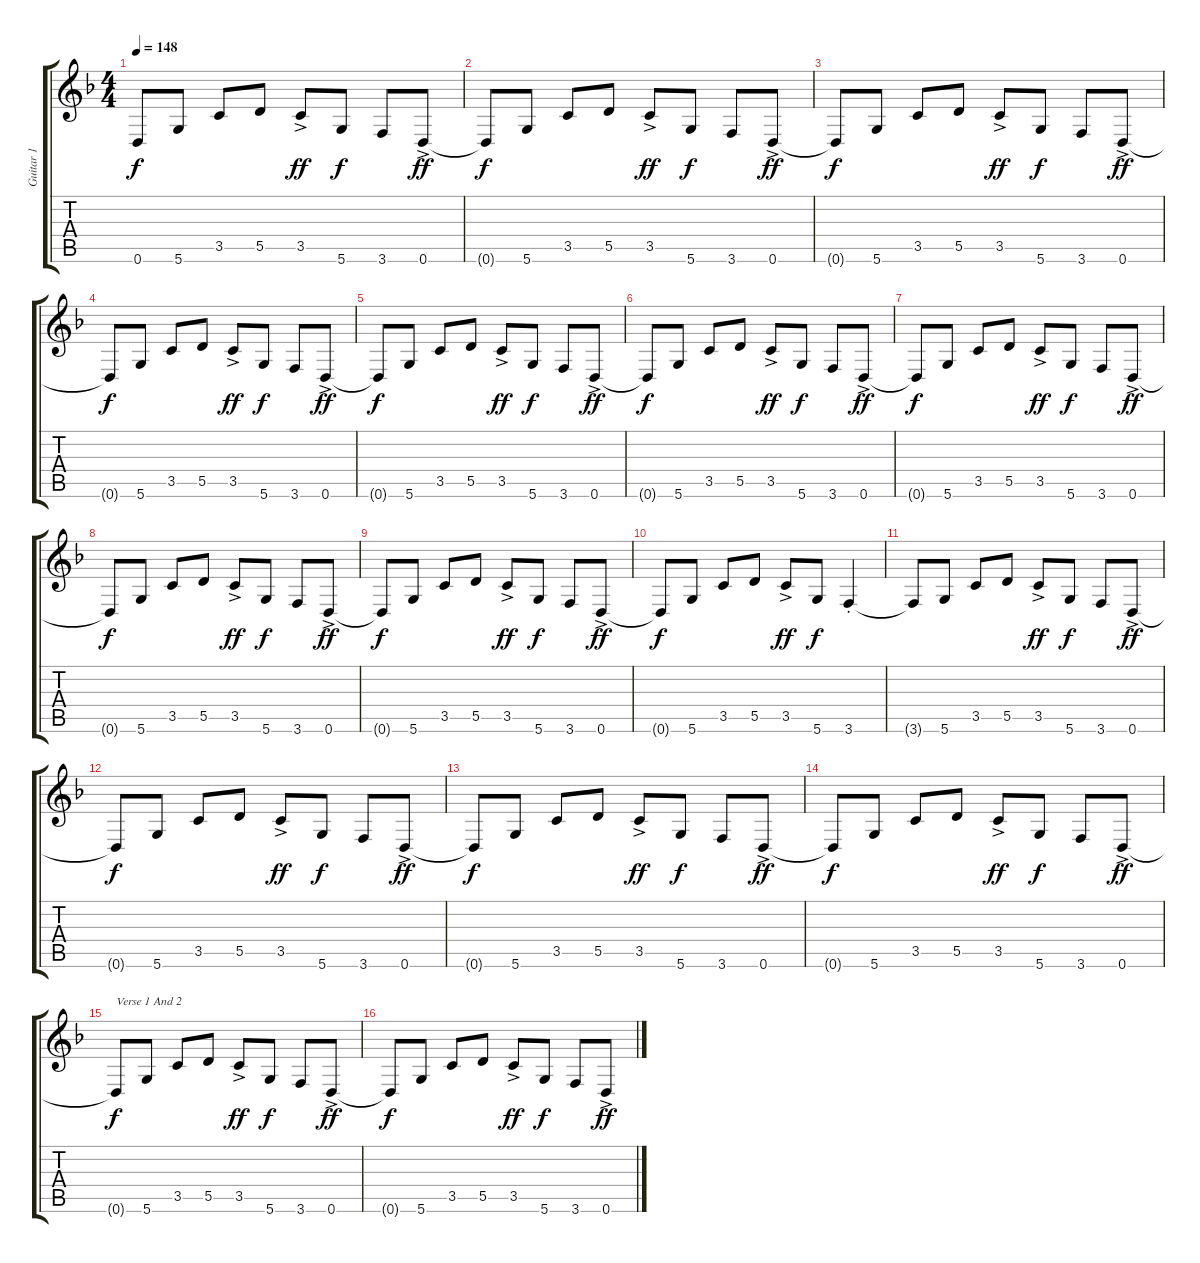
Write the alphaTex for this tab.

\track ("Guitar 1" "Guitar 1") {instrument distortionguitar}
\staff {score tabs}
\tuning (E4 B3 G3 D3 A2 D2) {hide}
\ts (4 4)
\tempo 148
\clef g2
\ks f
0.6{t}.8{dy f} 5.6.8 3.5.8 5.5.8 3.5{ac}.8{dy ff} 5.6.8{dy f} 3.6.8 0.6{ac}.8{dy ff} |
0.6{t}.8{dy f} 5.6.8 3.5.8 5.5.8 3.5{ac}.8{dy ff} 5.6.8{dy f} 3.6.8 0.6{ac}.8{dy ff} |
0.6{t}.8{dy f} 5.6.8 3.5.8 5.5.8 3.5{ac}.8{dy ff} 5.6.8{dy f} 3.6.8 0.6{ac}.8{dy ff} |
0.6{t}.8{dy f} 5.6.8 3.5.8 5.5.8 3.5{ac}.8{dy ff} 5.6.8{dy f} 3.6.8 0.6{ac}.8{dy ff} |
0.6{t}.8{dy f} 5.6.8 3.5.8 5.5.8 3.5{ac}.8{dy ff} 5.6.8{dy f} 3.6.8 0.6{ac}.8{dy ff} |
0.6{t}.8{dy f} 5.6.8 3.5.8 5.5.8 3.5{ac}.8{dy ff} 5.6.8{dy f} 3.6.8 0.6{ac}.8{dy ff} |
0.6{t}.8{dy f} 5.6.8 3.5.8 5.5.8 3.5{ac}.8{dy ff} 5.6.8{dy f} 3.6.8 0.6{ac}.8{dy ff} |
0.6{t}.8{dy f} 5.6.8 3.5.8 5.5.8 3.5{ac}.8{dy ff} 5.6.8{dy f} 3.6.8 0.6{ac}.8{dy ff} |
0.6{t}.8{dy f} 5.6.8 3.5.8 5.5.8 3.5{ac}.8{dy ff} 5.6.8{dy f} 3.6.8 0.6{ac}.8{dy ff} |
0.6{t}.8{dy f} 5.6.8 3.5.8 5.5.8 3.5{ac}.8{dy ff} 5.6.8{dy f} 3.6{st}.4 |
3.6{t}.8 5.6.8 3.5.8 5.5.8 3.5{ac}.8{dy ff} 5.6.8{dy f} 3.6.8 0.6{ac}.8{dy ff} |
0.6{t}.8{dy f} 5.6.8 3.5.8 5.5.8 3.5{ac}.8{dy ff} 5.6.8{dy f} 3.6.8 0.6{ac}.8{dy ff} |
0.6{t}.8{dy f} 5.6.8 3.5.8 5.5.8 3.5{ac}.8{dy ff} 5.6.8{dy f} 3.6.8 0.6{ac}.8{dy ff} |
0.6{t}.8{dy f} 5.6.8 3.5.8 5.5.8 3.5{ac}.8{dy ff} 5.6.8{dy f} 3.6.8 0.6{ac}.8{dy ff} |
0.6{t}.8{txt "Verse 1 And 2" dy f} 5.6.8 3.5.8 5.5.8 3.5{ac}.8{dy ff} 5.6.8{dy f} 3.6.8 0.6{ac}.8{dy ff} |
0.6{t}.8{dy f} 5.6.8 3.5.8 5.5.8 3.5{ac}.8{dy ff} 5.6.8{dy f} 3.6.8 0.6{ac}.8{dy ff}
